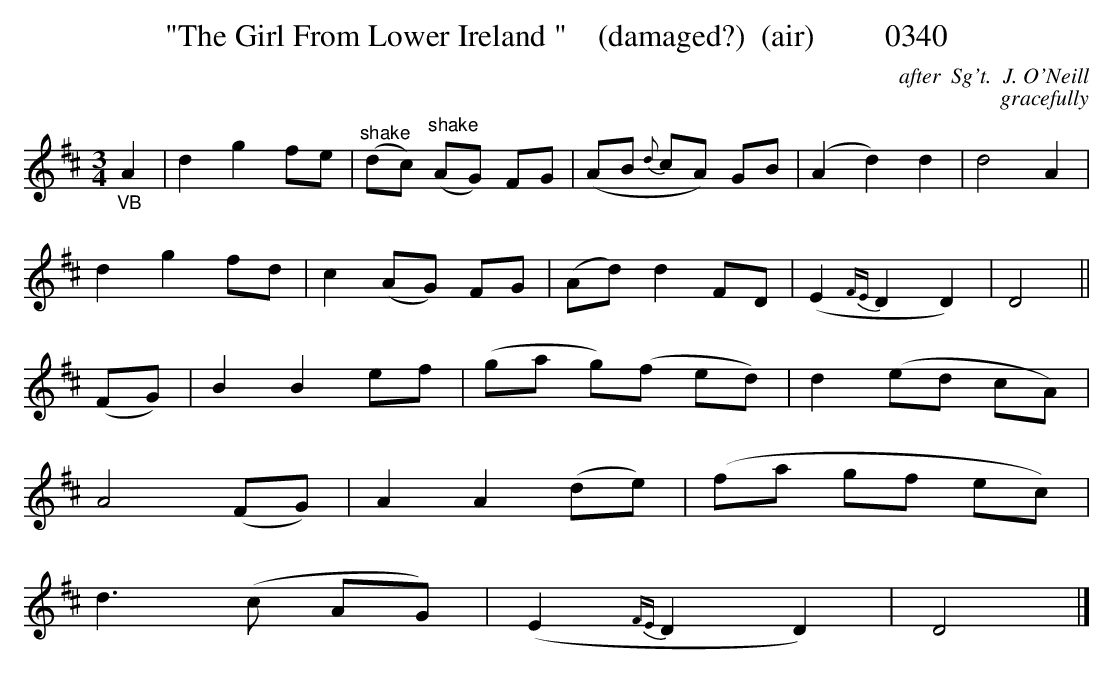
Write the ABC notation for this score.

X:1
T:"The Girl From Lower Ireland "    (damaged?)  (air)         0340
C:after  Sg't.  J. O'Neill
C:gracefully
M:3/4
L:1/8
K:D
"_VB"A2|d2g2fe|"^shake"(dc) "^shake"(AG) FG|(AB {d}cA) GB|(A2d2)d2|d4A2|
d2g2fd|c2(AG) FG|(Ad) d2FD|(E2{FE}D2D2)|D4||
(FG)|B2B2ef|(ga g)(f ed)|d2(ed cA)|
A4(FG)|A2A2(de)|(fa gf ec)|
d3(c AG)|(E2{FE}D2D2)|D4|]
